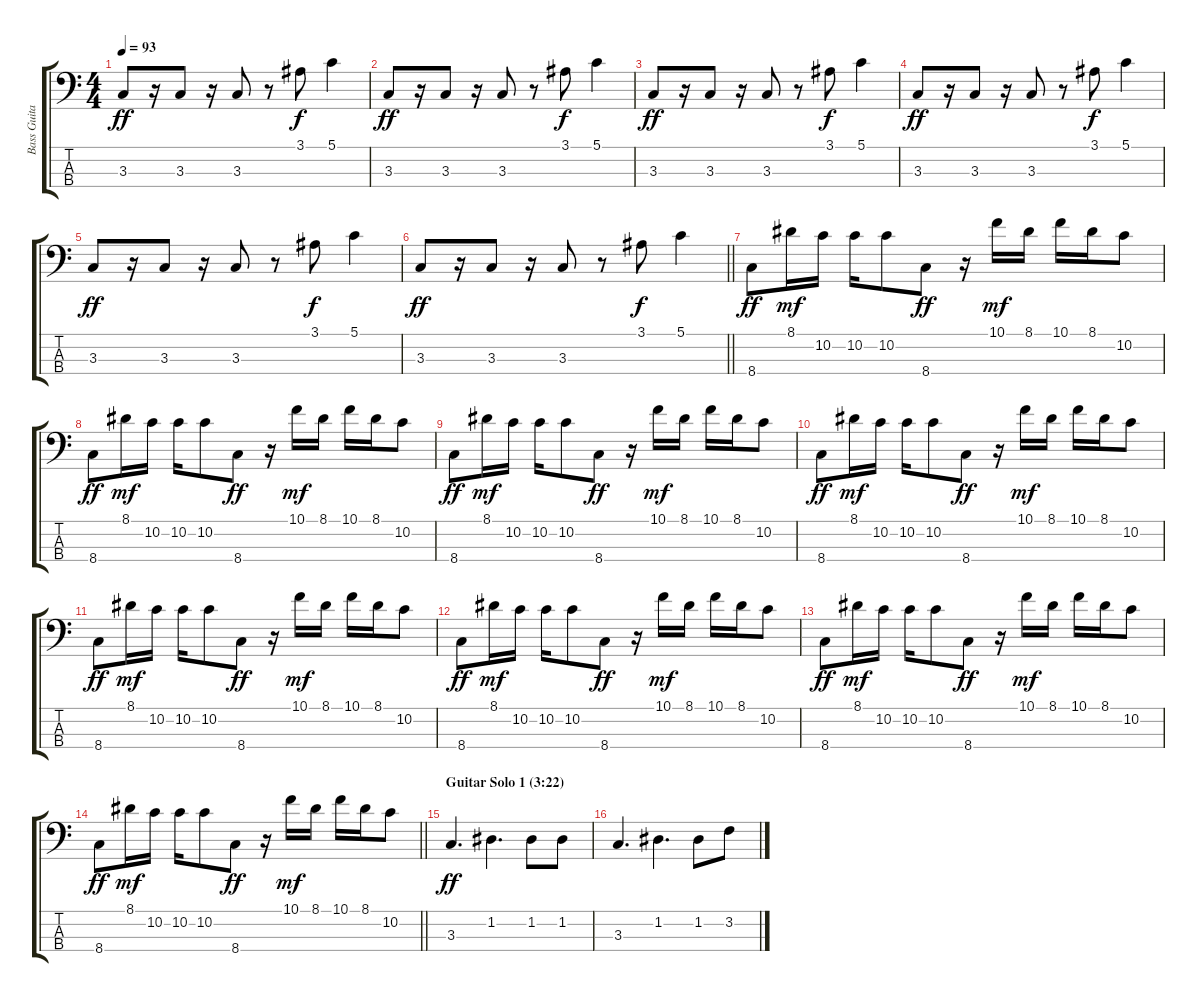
\track ("Bass Guitar" "Bass Guita") {instrument electricbassfinger}
\staff {score tabs}
\tuning (G2 D2 A1 E1) {hide}
\ts (4 4)
\tempo 93
\clef f4
\ks c
3.3.8{dy ff} r.16 3.3.8 r.16 3.3.8 r.8 3.1.8{dy f} 5.1.4 |
3.3.8{dy ff} r.16 3.3.8 r.16 3.3.8 r.8 3.1.8{dy f} 5.1.4 |
3.3.8{dy ff} r.16 3.3.8 r.16 3.3.8 r.8 3.1.8{dy f} 5.1.4 |
3.3.8{dy ff} r.16 3.3.8 r.16 3.3.8 r.8 3.1.8{dy f} 5.1.4 |
3.3.8{dy ff} r.16 3.3.8 r.16 3.3.8 r.8 3.1.8{dy f} 5.1.4 |
\barLineRight lightlight
3.3.8{dy ff} r.16 3.3.8 r.16 3.3.8 r.8 3.1.8{dy f} 5.1.4 |
8.4.8{dy ff} 8.1.16{dy mf} 10.2.16 10.2.16 10.2.8 8.4.8{dy ff} r.16 10.1.16{dy mf} 8.1.16 10.1.16 8.1.16 10.2.8 |
8.4.8{dy ff} 8.1.16{dy mf} 10.2.16 10.2.16 10.2.8 8.4.8{dy ff} r.16 10.1.16{dy mf} 8.1.16 10.1.16 8.1.16 10.2.8 |
8.4.8{dy ff} 8.1.16{dy mf} 10.2.16 10.2.16 10.2.8 8.4.8{dy ff} r.16 10.1.16{dy mf} 8.1.16 10.1.16 8.1.16 10.2.8 |
8.4.8{dy ff} 8.1.16{dy mf} 10.2.16 10.2.16 10.2.8 8.4.8{dy ff} r.16 10.1.16{dy mf} 8.1.16 10.1.16 8.1.16 10.2.8 |
8.4.8{dy ff} 8.1.16{dy mf} 10.2.16 10.2.16 10.2.8 8.4.8{dy ff} r.16 10.1.16{dy mf} 8.1.16 10.1.16 8.1.16 10.2.8 |
8.4.8{dy ff} 8.1.16{dy mf} 10.2.16 10.2.16 10.2.8 8.4.8{dy ff} r.16 10.1.16{dy mf} 8.1.16 10.1.16 8.1.16 10.2.8 |
8.4.8{dy ff} 8.1.16{dy mf} 10.2.16 10.2.16 10.2.8 8.4.8{dy ff} r.16 10.1.16{dy mf} 8.1.16 10.1.16 8.1.16 10.2.8 |
\barLineRight lightlight
8.4.8{dy ff} 8.1.16{dy mf} 10.2.16 10.2.16 10.2.8 8.4.8{dy ff} r.16 10.1.16{dy mf} 8.1.16 10.1.16 8.1.16 10.2.8 |
\section ("" "Guitar Solo 1 (3:22)")
3.3.4{d dy ff} 1.2.4{d} 1.2.8 1.2.8 |
3.3.4{d} 1.2.4{d} 1.2.8 3.2.8
